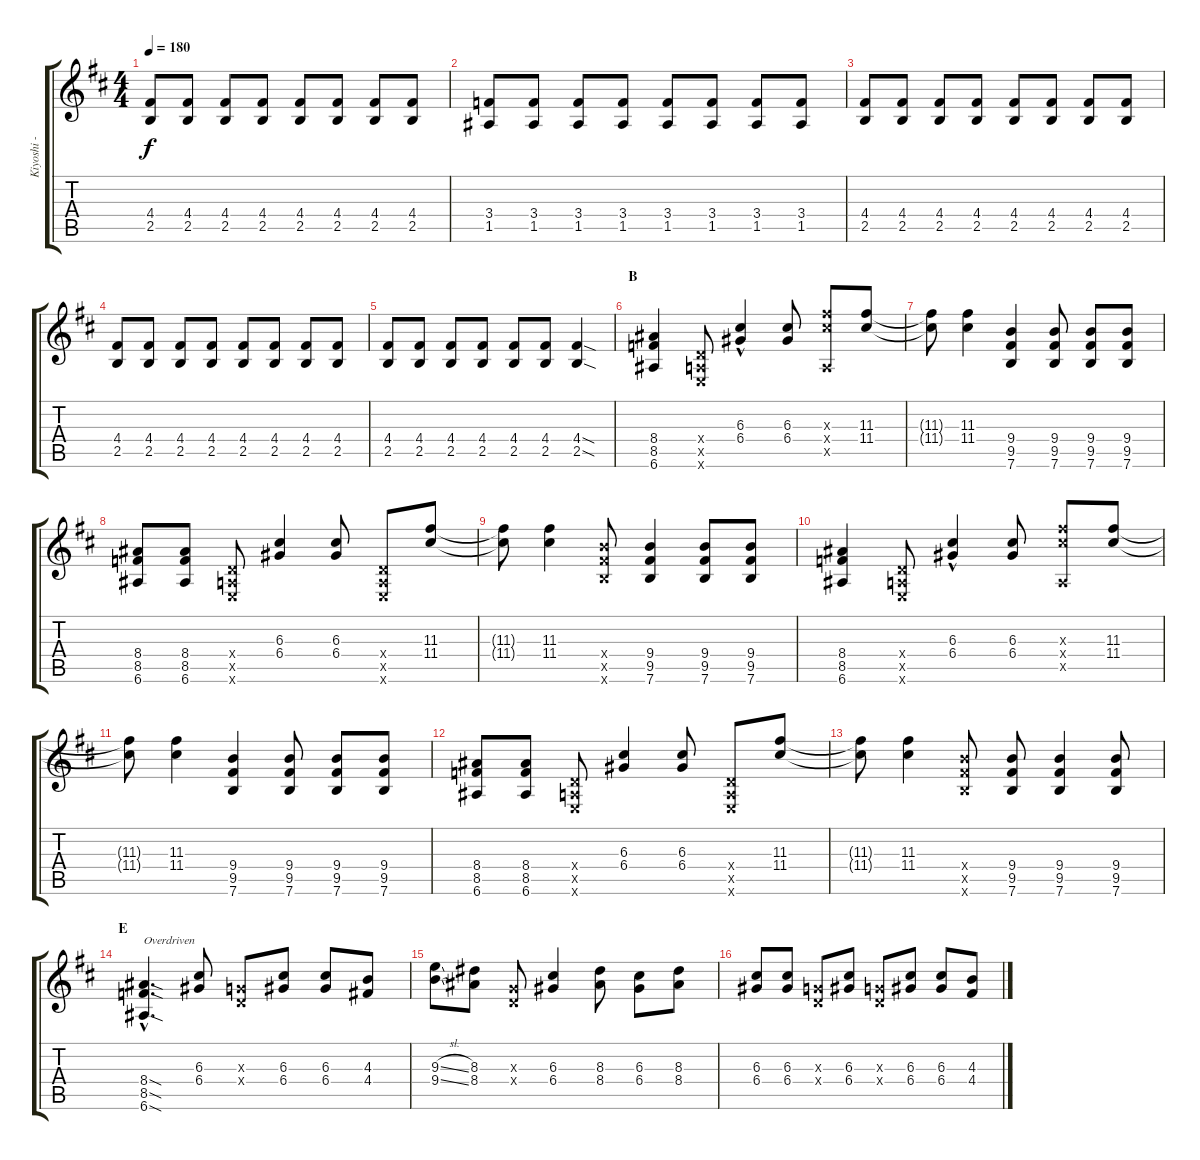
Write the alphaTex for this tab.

\track ("Kiyoshi - Guitarra -" "Kiyoshi - ") {instrument distortionguitar}
\staff {score tabs}
\tuning (E4 B3 G3 D3 A2 E2) {hide}
\ts (4 4)
\tempo 180
\clef g2
\ks bminor
(4.4 2.5).8{dy f} (4.4 2.5).8 (4.4 2.5).8 (4.4 2.5).8 (4.4 2.5).8 (4.4 2.5).8 (4.4 2.5).8 (4.4 2.5).8 |
(3.4 1.5).8 (3.4 1.5).8 (3.4 1.5).8 (3.4 1.5).8 (3.4 1.5).8 (3.4 1.5).8 (3.4 1.5).8 (3.4 1.5).8 |
(4.4 2.5).8 (4.4 2.5).8 (4.4 2.5).8 (4.4 2.5).8 (4.4 2.5).8 (4.4 2.5).8 (4.4 2.5).8 (4.4 2.5).8 |
(4.4 2.5).8 (4.4 2.5).8 (4.4 2.5).8 (4.4 2.5).8 (4.4 2.5).8 (4.4 2.5).8 (4.4 2.5).8 (4.4 2.5).8 |
(4.4 2.5).8 (4.4 2.5).8 (4.4 2.5).8 (4.4 2.5).8 (4.4 2.5).8 (4.4 2.5).8 (4.4{sod} 2.5{sod}).4 |
\section ("" "B")
(8.4 8.5 6.6).4 (0.4{x} 0.5{x} 0.6{x}).8 (6.3 6.4{hac}).4 (6.3 6.4).8 (11.3{x} 11.4{x} 0.5{x}).8 (11.3 11.4).8 |
(11.3{t} 11.4{t}).8 (11.3 11.4).4 (9.4 9.5 7.6).4 (9.4 9.5 7.6).8 (9.4 9.5 7.6).8 (9.4 9.5 7.6).8 |
(8.4 8.5 6.6).8 (8.4 8.5 6.6).8 (0.4{x} 0.5{x} 0.6{x}).8 (6.3 6.4).4 (6.3 6.4).8 (0.4{x} 0.5{x} 0.6{x}).8 (11.3 11.4).8 |
(11.3{t} 11.4{t}).8 (11.3 11.4).4 (9.4{x} 9.5{x} 7.6{x}).8 (9.4 9.5 7.6).4 (9.4 9.5 7.6).8 (9.4 9.5 7.6).8 |
\section ("" "")
(8.4 8.5 6.6).4 (0.4{x} 0.5{x} 0.6{x}).8 (6.3 6.4{hac}).4 (6.3 6.4).8 (11.3{x} 11.4{x} 0.5{x}).8 (11.3 11.4).8 |
(11.3{t} 11.4{t}).8 (11.3 11.4).4 (9.4 9.5 7.6).4 (9.4 9.5 7.6).8 (9.4 9.5 7.6).8 (9.4 9.5 7.6).8 |
(8.4 8.5 6.6).8 (8.4 8.5 6.6).8 (0.4{x} 0.5{x} 0.6{x}).8 (6.3 6.4).4 (6.3 6.4).8 (0.4{x} 0.5{x} 0.6{x}).8 (11.3 11.4).8 |
(11.3{t} 11.4{t}).8 (11.3 11.4).4 (9.4{x} 9.5{x} 7.6{x}).8 (9.4 9.5 7.6).8 (9.4 9.5 7.6).4 (9.4 9.5 7.6).8 |
\section ("" "E")
(8.4{sod hac} 8.5{sod hac} 6.6{sod hac}).4{d txt "Overdriven" instrument overdrivenguitar} (6.3 6.4).8 (0.3{x} 0.4{x}).8 (6.3 6.4).8 (6.3 6.4).8 (4.3 4.4).8 |
(9.3{sl} 9.4{sl}).8 (8.3 8.4).8 (0.3{x} 0.4{x}).8 (6.3 6.4).4 (8.3 8.4).8 (6.3 6.4).8 (8.3 8.4).8 |
\section ("" "")
(6.3 6.4).8 (6.3 6.4).8 (0.3{x} 0.4{x}).8 (6.3 6.4).8 (0.3{x} 0.4{x}).8 (6.3 6.4).8 (6.3 6.4).8 (4.3 4.4).8
